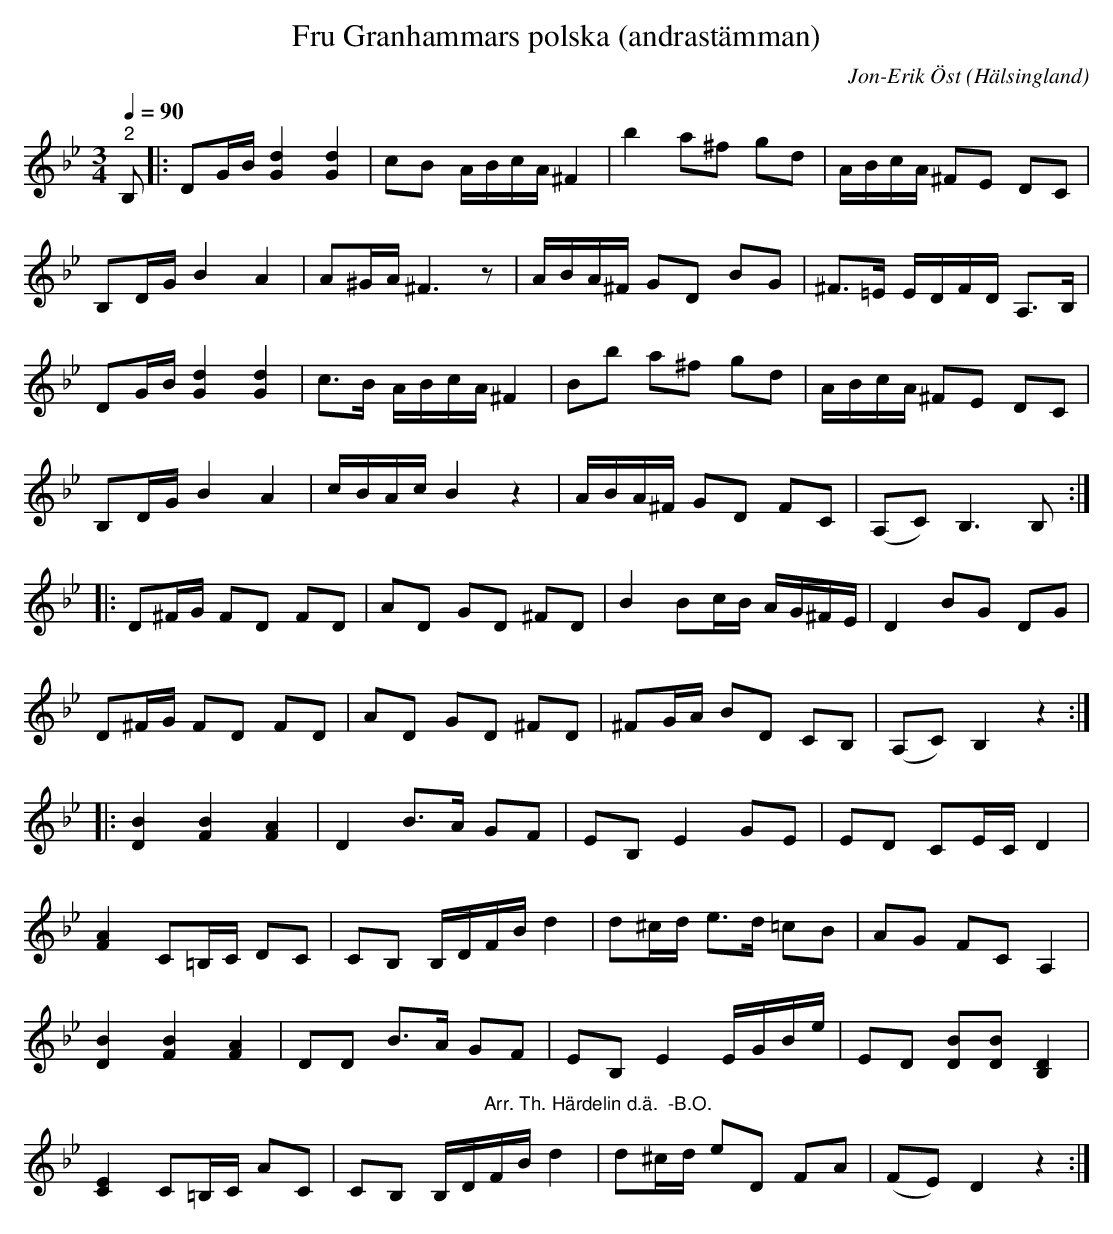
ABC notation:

X:1
T:Fru Granhammars polska (andrastämman)
C:Jon-Erik Öst
O:Hälsingland
L:1/8
Q:1/4=90
M:3/4
K:Bb
V:2
"^2" B, |: DG/B/ [Gd]2 [Gd]2 | cB A/B/c/A/ ^F2 | b2 a^f gd | A/B/c/A/ ^FE DC |
B,D/G/ B2 A2 | A^G/A/ ^F3 z | A/B/A/^F/ GD BG | ^F>=E E/D/F/D/ A,>B, |
 DG/B/ [Gd]2 [Gd]2 | c>B A/B/c/A/ ^F2 | Bb a^f gd | A/B/c/A/ ^FE DC |
 B,D/G/ B2 A2 | c/B/A/c/ B2 z2 | A/B/A/^F/ GD FC | (A,C) B,3 B, ::
D^F/G/ FD FD | AD GD ^FD | B2 Bc/B/ A/G/^F/E/ | D2 BG DG |
D^F/G/ FD FD | AD GD ^FD | ^FG/A/ BD CB, | (A,C) B,2 z2 ::
[DB]2 [FB]2 [FA]2 | D2 B>A GF | EB, E2 GE | ED CE/C/ D2 |
[FA]2 C=B,/C/ DC | CB, B,/D/F/B/ d2 | d^c/d/ e>d =cB | AG FC A,2 |
[DB]2 [FB]2 [FA]2 | DD B>A GF | EB, E2 E/G/B/e/ | ED [DB][DB] [B,D]2 |
 [CE]2 C=B,/C/ AC | CB, B,/D/"^Arr. Th. Härdelin d.ä.  -B.O."F/B/ d2 | d^c/d/ eD FA | (FE) D2 z2 :|
